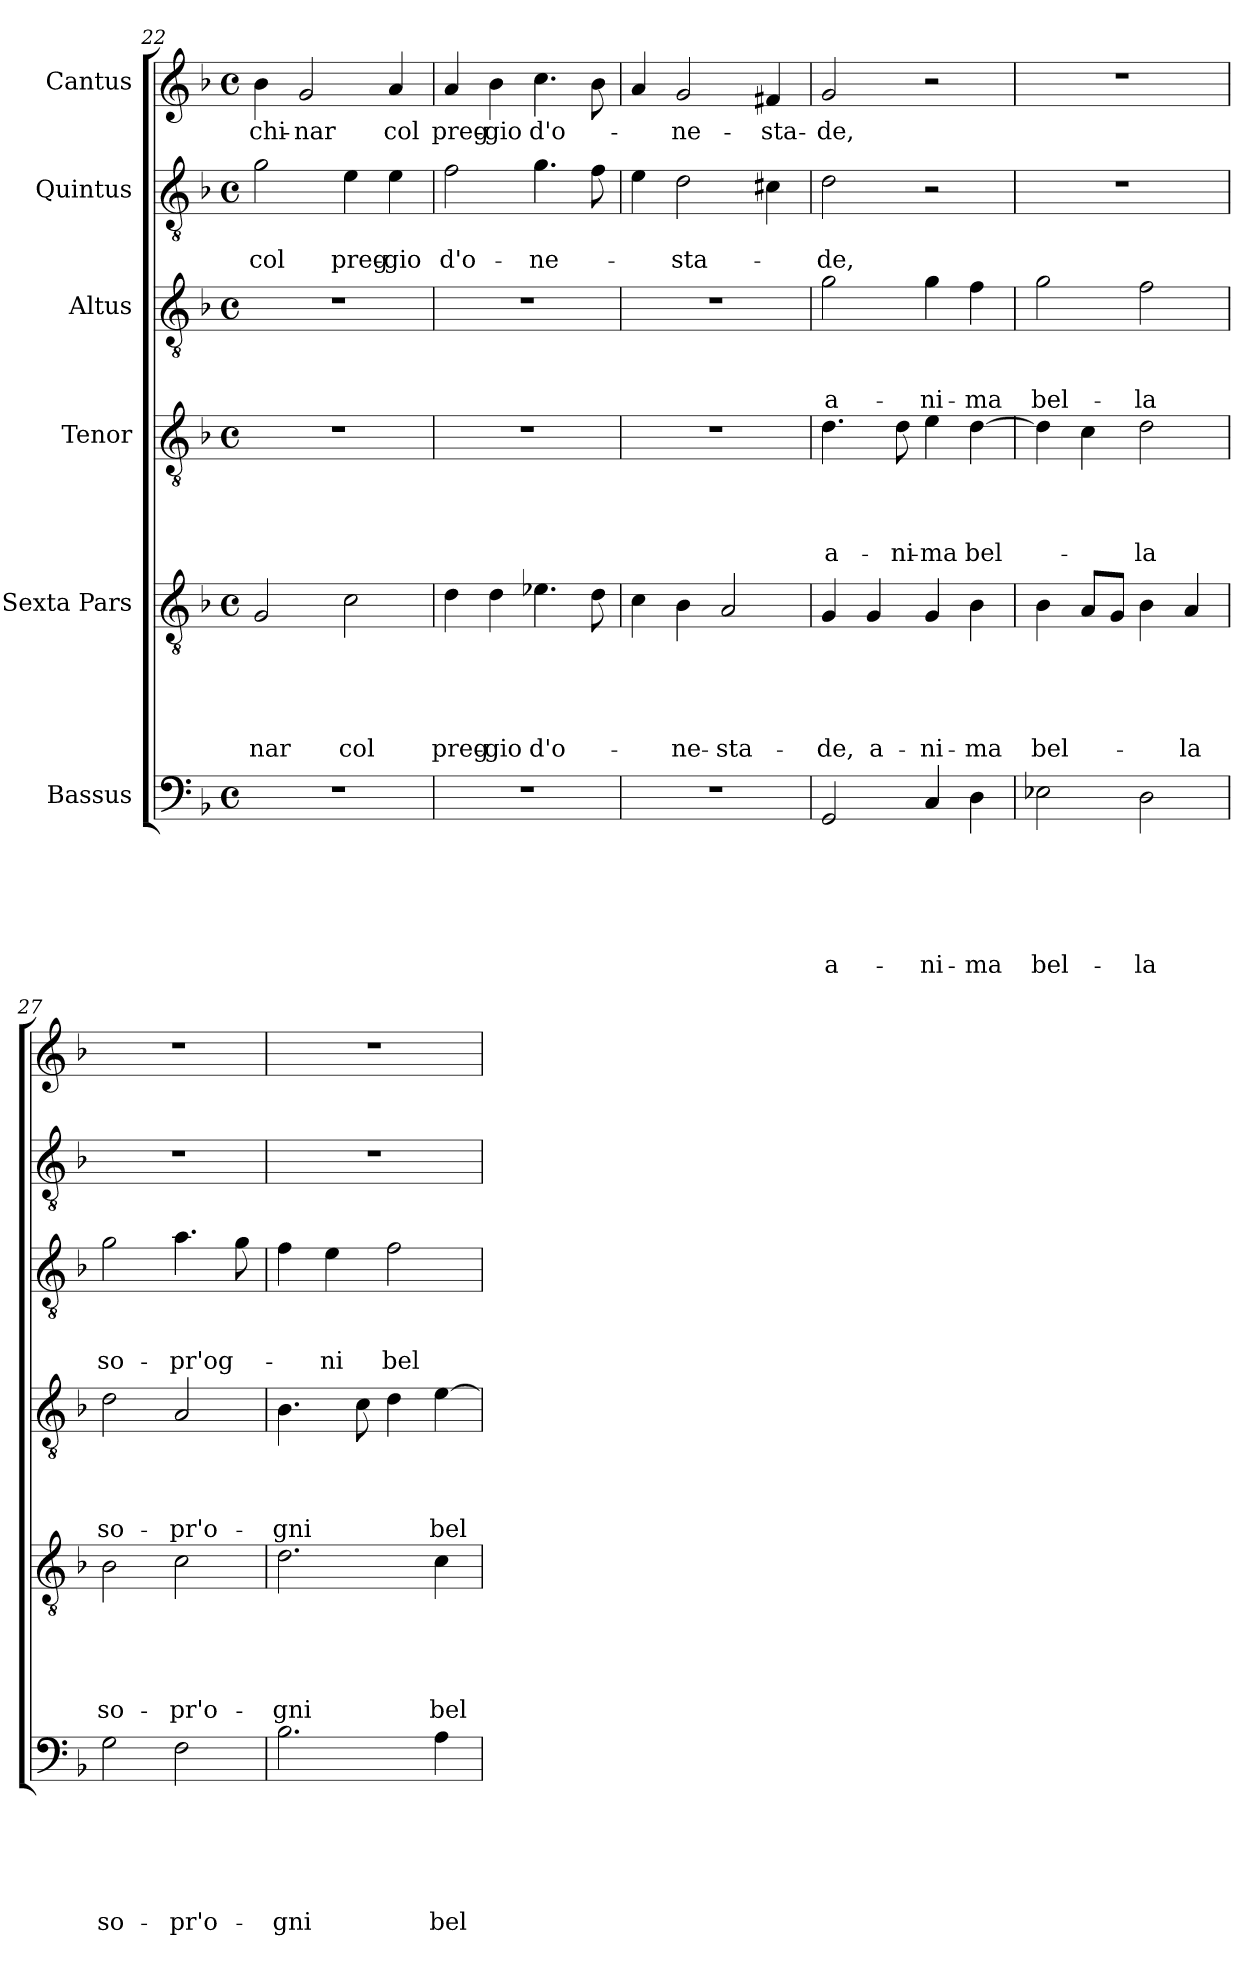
**kern	**text	**text	**text	**text	**text	**text	**kern	**text	**text	**text	**text	**text	**kern	**text	**text	**text	**text	**kern	**text	**text	**text	**kern	**text	**text	**kern	**text
*part6	*part6	*part6	*part6	*part6	*part6	*part6	*part5	*part5	*part5	*part5	*part5	*part5	*part4	*part4	*part4	*part4	*part4	*part3	*part3	*part3	*part3	*part2	*part2	*part2	*part1	*part1
*staff6	*staff6	*staff6	*staff6	*staff6	*staff6	*staff6	*staff5	*staff5	*staff5	*staff5	*staff5	*staff5	*staff4	*staff4	*staff4	*staff4	*staff4	*staff3	*staff3	*staff3	*staff3	*staff2	*staff2	*staff2	*staff1	*staff1
*I"Bassus	*	*	*	*	*	*	*I"Sexta Pars	*	*	*	*	*	*I"Tenor	*	*	*	*	*I"Altus	*	*	*	*I"Quintus	*	*	*I"Cantus	*
!!LO:PB:g=z
*clefF4	*	*	*	*	*	*	*clefGv2	*	*	*	*	*	*clefGv2	*	*	*	*	*clefGv2	*	*	*	*clefGv2	*	*	*clefG2	*
*k[b-]	*	*	*	*	*	*	*k[b-]	*	*	*	*	*	*k[b-]	*	*	*	*	*k[b-]	*	*	*	*k[b-]	*	*	*k[b-]	*
*F:	*	*	*	*	*	*	*F:	*	*	*	*	*	*F:	*	*	*	*	*F:	*	*	*	*F:	*	*	*F:	*
*M4/4	*	*	*	*	*	*	*M4/4	*	*	*	*	*	*M4/4	*	*	*	*	*M4/4	*	*	*	*M4/4	*	*	*M4/4	*
*met(c)	*	*	*	*	*	*	*met(c)	*	*	*	*	*	*met(c)	*	*	*	*	*met(c)	*	*	*	*met(c)	*	*	*met(c)	*
=22	=22	=22	=22	=22	=22	=22	=22	=22	=22	=22	=22	=22	=22	=22	=22	=22	=22	=22	=22	=22	=22	=22	=22	=22	=22	=22
1r	.	.	.	.	.	.	2G/	.	.	.	.	-nar	1r	.	.	.	.	1r	.	.	.	2g\	.	col	4b-\	-chi-
.	.	.	.	.	.	.	.	.	.	.	.	.	.	.	.	.	.	.	.	.	.	.	.	.	2g/	-nar
.	.	.	.	.	.	.	2c\	.	.	.	.	col	.	.	.	.	.	.	.	.	.	4e\	.	preg-	.	.
.	.	.	.	.	.	.	.	.	.	.	.	.	.	.	.	.	.	.	.	.	.	4e\	.	-gio	4a/	col
=23	=23	=23	=23	=23	=23	=23	=23	=23	=23	=23	=23	=23	=23	=23	=23	=23	=23	=23	=23	=23	=23	=23	=23	=23	=23	=23
1r	.	.	.	.	.	.	4d\	.	.	.	.	preg-	1r	.	.	.	.	1r	.	.	.	2f\	.	d'o-	4a/	preg-
.	.	.	.	.	.	.	4d\	.	.	.	.	-gio	.	.	.	.	.	.	.	.	.	.	.	.	4b-\	-gio
.	.	.	.	.	.	.	4.e-\	.	.	.	.	d'o-	.	.	.	.	.	.	.	.	.	4.g\	.	-ne-	4.cc\	d'o-
.	.	.	.	.	.	.	8d\	.	.	.	.	.	.	.	.	.	.	.	.	.	.	8f\	.	.	8b-\	.
=24	=24	=24	=24	=24	=24	=24	=24	=24	=24	=24	=24	=24	=24	=24	=24	=24	=24	=24	=24	=24	=24	=24	=24	=24	=24	=24
1r	.	.	.	.	.	.	4c\	.	.	.	.	.	1r	.	.	.	.	1r	.	.	.	4e\	.	.	4a/	.
.	.	.	.	.	.	.	4B-\	.	.	.	.	-ne-	.	.	.	.	.	.	.	.	.	2d\	.	-sta-	2g/	-ne-
.	.	.	.	.	.	.	2A/	.	.	.	.	-sta-	.	.	.	.	.	.	.	.	.	.	.	.	.	.
.	.	.	.	.	.	.	.	.	.	.	.	.	.	.	.	.	.	.	.	.	.	4c#\	.	.	4f#/	-sta-
=25	=25	=25	=25	=25	=25	=25	=25	=25	=25	=25	=25	=25	=25	=25	=25	=25	=25	=25	=25	=25	=25	=25	=25	=25	=25	=25
2GG/	.	.	.	.	.	a-	4G/	.	.	.	.	-de,	4.d\	.	.	.	a-	2g\	.	.	a-	2d\	.	-de,	2g/	-de,
.	.	.	.	.	.	.	4G/	.	.	.	.	a-	.	.	.	.	.	.	.	.	.	.	.	.	.	.
.	.	.	.	.	.	.	.	.	.	.	.	.	8d\	.	.	.	-ni-	.	.	.	.	.	.	.	.	.
4C/	.	.	.	.	.	-ni-	4G/	.	.	.	.	-ni-	4e\	.	.	.	-ma	4g\	.	.	-ni-	2r	.	.	2r	.
4D\	.	.	.	.	.	-ma	4B-\	.	.	.	.	-ma	[4d\	.	.	.	bel-	4f\	.	.	-ma	.	.	.	.	.
=26	=26	=26	=26	=26	=26	=26	=26	=26	=26	=26	=26	=26	=26	=26	=26	=26	=26	=26	=26	=26	=26	=26	=26	=26	=26	=26
2E-\	.	.	.	.	.	bel-	4B-\	.	.	.	.	bel-	4d\]	.	.	.	.	2g\	.	.	bel-	1r	.	.	1r	.
.	.	.	.	.	.	.	8A/L	.	.	.	.	.	4c\	.	.	.	.	.	.	.	.	.	.	.	.	.
.	.	.	.	.	.	.	8G/J	.	.	.	.	.	.	.	.	.	.	.	.	.	.	.	.	.	.	.
2D\	.	.	.	.	.	-la	4B-\	.	.	.	.	.	2d\	.	.	.	-la	2f\	.	.	-la	.	.	.	.	.
.	.	.	.	.	.	.	4A/	.	.	.	.	-la	.	.	.	.	.	.	.	.	.	.	.	.	.	.
=27	=27	=27	=27	=27	=27	=27	=27	=27	=27	=27	=27	=27	=27	=27	=27	=27	=27	=27	=27	=27	=27	=27	=27	=27	=27	=27
2G\	.	.	.	.	.	so-	2B-\	.	.	.	.	so-	2d\	.	.	.	so-	2g\	.	.	so-	1r	.	.	1r	.
2F\	.	.	.	.	.	-pr'o-	2c\	.	.	.	.	-pr'o-	2A/	.	.	.	-pr'o-	4.a\	.	.	-pr'og-	.	.	.	.	.
.	.	.	.	.	.	.	.	.	.	.	.	.	.	.	.	.	.	8g\	.	.	.	.	.	.	.	.
!!LO:LB:g=z
=28	=28	=28	=28	=28	=28	=28	=28	=28	=28	=28	=28	=28	=28	=28	=28	=28	=28	=28	=28	=28	=28	=28	=28	=28	=28	=28
2.B-\	.	.	.	.	.	-gni	2.d\	.	.	.	.	-gni	4.B-\	.	.	.	-gni	4f\	.	.	.	1r	.	.	1r	.
.	.	.	.	.	.	.	.	.	.	.	.	.	.	.	.	.	.	4e\	.	.	-ni	.	.	.	.	.
.	.	.	.	.	.	.	.	.	.	.	.	.	8c\	.	.	.	.	.	.	.	.	.	.	.	.	.
.	.	.	.	.	.	.	.	.	.	.	.	.	4d\	.	.	.	.	2f\	.	.	bel-	.	.	.	.	.
4A\	.	.	.	.	.	bel-	4c\	.	.	.	.	bel-	[4e\	.	.	.	bel-	.	.	.	.	.	.	.	.	.
=	=	=	=	=	=	=	=	=	=	=	=	=	=	=	=	=	=	=	=	=	=	=	=	=	=	=
*-	*-	*-	*-	*-	*-	*-	*-	*-	*-	*-	*-	*-	*-	*-	*-	*-	*-	*-	*-	*-	*-	*-	*-	*-	*-	*-
